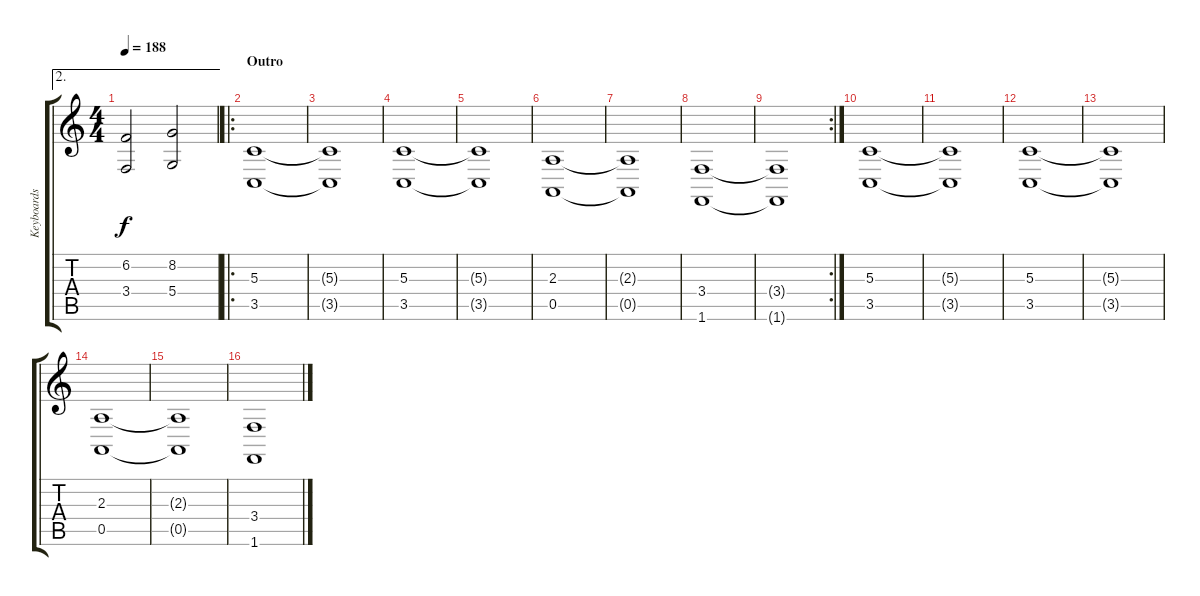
\track ("Keyboards 1" "Keyboards ") {instrument stringensemble1}
\staff {score tabs}
\tuning (E4 B3 G3 D3 A2 E2) {hide}
\ae 2
\ts (4 4)
\tempo 188
\clef g2
\ks c
(6.2 3.4).2{dy f} (8.2 5.4).2 |
\ro
\section ("" "Outro")
(5.3 3.5).1 |
(5.3{t} 3.5{t}).1 |
(5.3 3.5).1 |
(5.3{t} 3.5{t}).1 |
(2.3 0.5).1 |
(2.3{t} 0.5{t}).1 |
(3.4 1.6).1 |
\rc 2
(3.4{t} 1.6{t}).1 |
(5.3 3.5).1{volume 9} |
(5.3{t} 3.5{t}).1 |
(5.3 3.5).1{volume 8} |
(5.3{t} 3.5{t}).1 |
(2.3 0.5).1{volume 7} |
(2.3{t} 0.5{t}).1 |
(3.4 1.6).1{volume 6}
